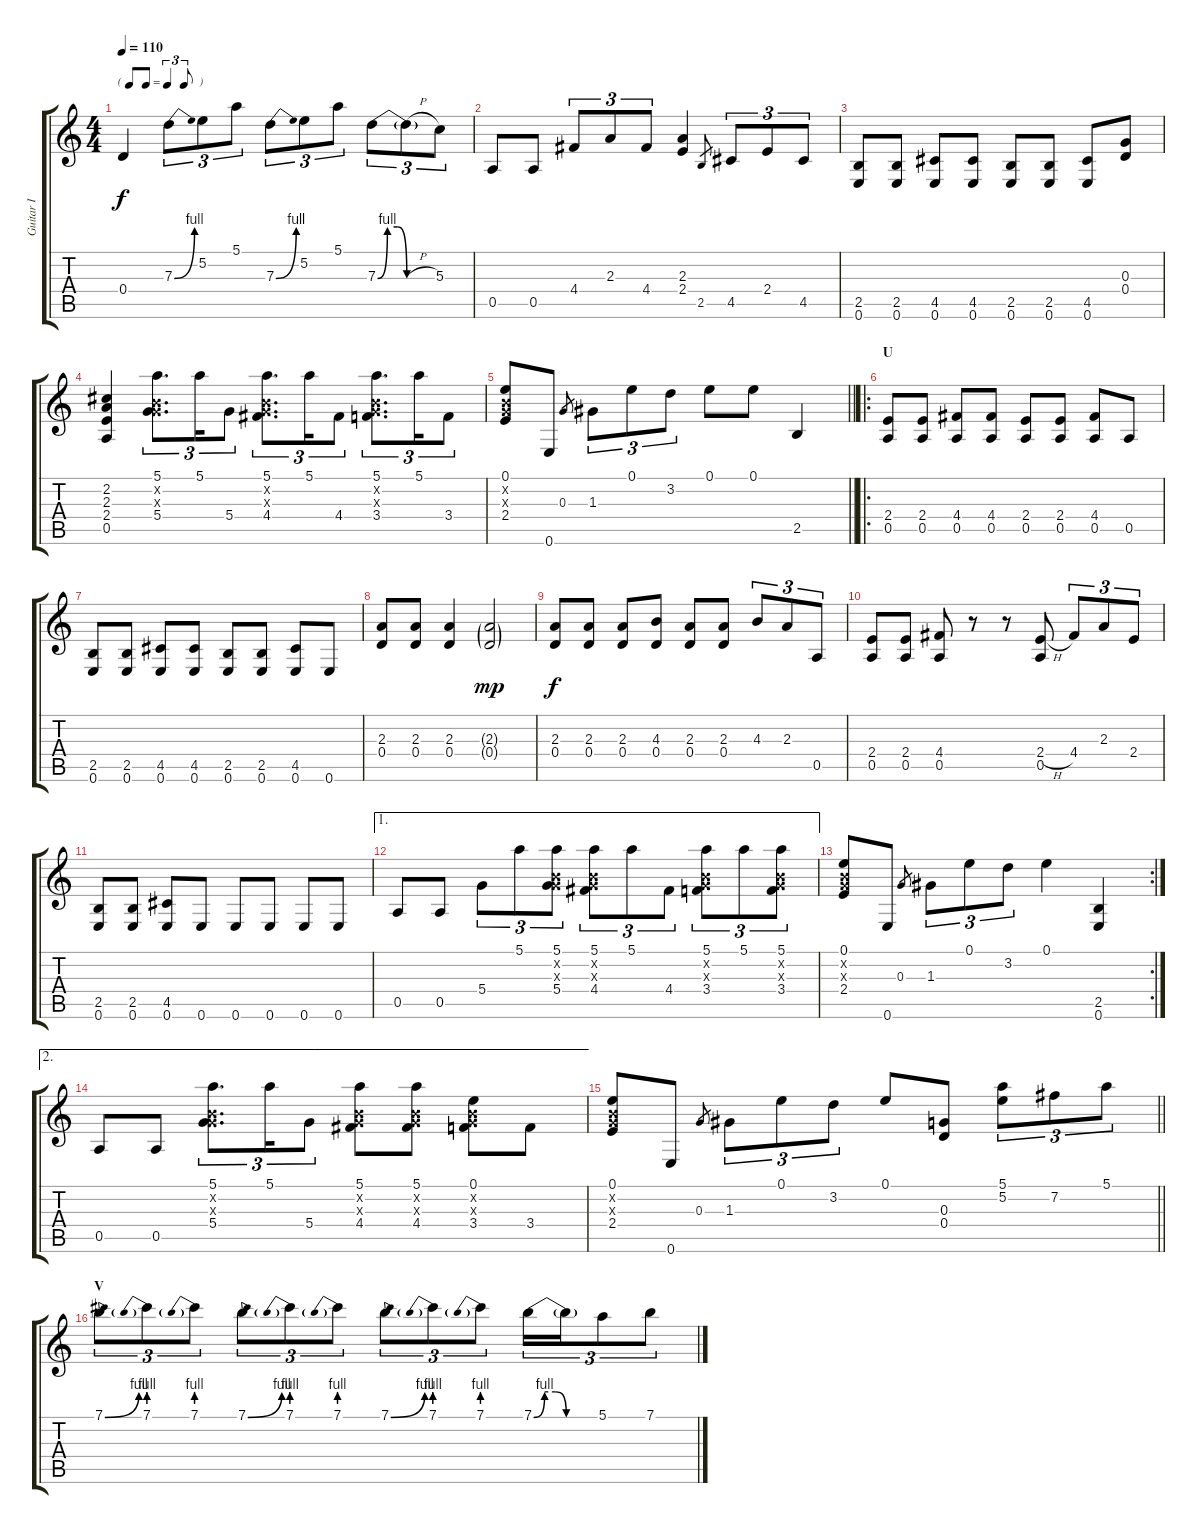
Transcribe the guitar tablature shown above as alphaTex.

\track ("Guitar I" "Guitar I") {instrument distortionguitar}
\staff {score tabs}
\tuning (E4 B3 G3 D3 A2 E2) {hide}
\ts (4 4)
\tf triplet8th
\tempo 110
\clef g2
\ks c
0.4.4{dy f} 7.3{be (bend 0 0 60 4)}.8{tu (3 2)} 5.2.8{tu (3 2)} 5.1.8{tu (3 2)} 7.3{be (bend 0 0 60 4)}.8{tu (3 2)} 5.2.8{tu (3 2)} 5.1.8{tu (3 2)} 7.3{be (custom 0 0 10 4 20 4 30 0 60 0)}.8{tu (3 2)} 7.3{h t}.8{tu (3 2)} 5.3.8{tu (3 2)} |
0.5.8 0.5.8 4.4.8{tu (3 2)} 2.3.8{tu (3 2)} 4.4.8{tu (3 2)} (2.3 2.4).4 2.5.8{gr} 4.5.8{tu (3 2)} 2.4.8{tu (3 2)} 4.5.8{tu (3 2)} |
(2.5 0.6).8 (2.5 0.6).8 (4.5 0.6).8 (4.5 0.6).8 (2.5 0.6).8 (2.5 0.6).8 (4.5 0.6).8 (0.3 0.4).8 |
(2.2 2.3 2.4 0.5).4 (5.1 0.2{x} 0.3{x} 5.4).8{d tu (3 2)} 5.1.16{tu (3 2)} 5.4.8{tu (3 2)} (5.1 0.2{x} 0.3{x} 4.4).8{d tu (3 2)} 5.1.16{tu (3 2)} 4.4.8{tu (3 2)} (5.1 0.2{x} 0.3{x} 3.4).8{d tu (3 2)} 5.1.16{tu (3 2)} 3.4.8{tu (3 2)} |
\barLineRight lightlight
(0.1 0.2{x} 0.3{x} 2.4).8 0.6.8 0.3.8{gr} 1.3.8{tu (3 2)} 0.1.8{tu (3 2)} 3.2.8{tu (3 2)} 0.1.8 0.1.8 2.5.4 |
\ro
\section ("" "U")
(2.4 0.5).8 (2.4 0.5).8 (4.4 0.5).8 (4.4 0.5).8 (2.4 0.5).8 (2.4 0.5).8 (4.4 0.5).8 0.5.8 |
(2.5 0.6).8 (2.5 0.6).8 (4.5 0.6).8 (4.5 0.6).8 (2.5 0.6).8 (2.5 0.6).8 (4.5 0.6).8 0.6.8 |
(2.3 0.4).8 (2.3 0.4).8 (2.3 0.4).4 (2.3{g} 0.4{g}).2{dy mp} |
(2.3 0.4).8{dy f} (2.3 0.4).8 (2.3 0.4).8 (4.3 0.4).8 (2.3 0.4).8 (2.3 0.4).8 4.3.8{tu (3 2)} 2.3.8{tu (3 2)} 0.5.8{tu (3 2)} |
(2.4 0.5).8 (2.4 0.5).8 (4.4 0.5).8 r.8 r.8 (2.4{h} 0.5).8 4.4.8{tu (3 2)} 2.3.8{tu (3 2)} 2.4.8{tu (3 2)} |
(2.5 0.6).8 (2.5 0.6).8 (4.5 0.6).8 0.6.8 0.6.8 0.6.8 0.6.8 0.6.8 |
\ae 1
0.5.8 0.5.8 5.4.8{tu (3 2)} 5.1.8{tu (3 2)} (5.1 0.2{x} 0.3{x} 5.4).8{tu (3 2)} (5.1 0.2{x} 0.3{x} 4.4).8{tu (3 2)} 5.1.8{tu (3 2)} 4.4.8{tu (3 2)} (5.1 0.2{x} 0.3{x} 3.4).8{tu (3 2)} 5.1.8{tu (3 2)} (5.1 0.2{x} 0.3{x} 3.4).8{tu (3 2)} |
\rc 2
(0.1 0.2{x} 0.3{x} 2.4).8 0.6.8 0.3.8{gr} 1.3.8{tu (3 2)} 0.1.8{tu (3 2)} 3.2.8{tu (3 2)} 0.1.4 (2.5 0.6).4 |
\ae 2
0.5.8 0.5.8 (5.1 0.2{x} 0.3{x} 5.4).8{d tu (3 2)} 5.1.16{tu (3 2)} 5.4.8{tu (3 2)} (5.1 0.2{x} 0.3{x} 4.4).8 (5.1 0.2{x} 0.3{x} 4.4).8 (0.1 0.2{x} 0.3{x} 3.4).8 3.4.8 |
\barLineRight lightlight
(0.1 0.2{x} 0.3{x} 2.4).8 0.6.8 0.3.8{gr} 1.3.8{tu (3 2)} 0.1.8{tu (3 2)} 3.2.8{tu (3 2)} 0.1.8 (0.3 0.4).8 (5.1 5.2).8{tu (3 2)} 7.2.8{tu (3 2)} 5.1.8{tu (3 2)} |
\section ("" "V")
7.1{be (bend 0 0 60 4)}.8{tu (3 2)} 7.1{be (prebend 0 4 60 4)}.8{tu (3 2)} 7.1{be (prebend 0 4 60 4)}.8{tu (3 2)} 7.1{be (bend 0 0 60 4)}.8{tu (3 2)} 7.1{be (prebend 0 4 60 4)}.8{tu (3 2)} 7.1{be (prebend 0 4 60 4)}.8{tu (3 2)} 7.1{be (bend 0 0 60 4)}.8{tu (3 2)} 7.1{be (prebend 0 4 60 4)}.8{tu (3 2)} 7.1{be (prebend 0 4 60 4)}.8{tu (3 2)} 7.1{be (custom 0 0 10 4 20 4 30 0 60 0)}.16{tu (3 2)} 7.1{t}.16{tu (3 2)} 5.1.8{tu (3 2)} 7.1.8{tu (3 2)}
